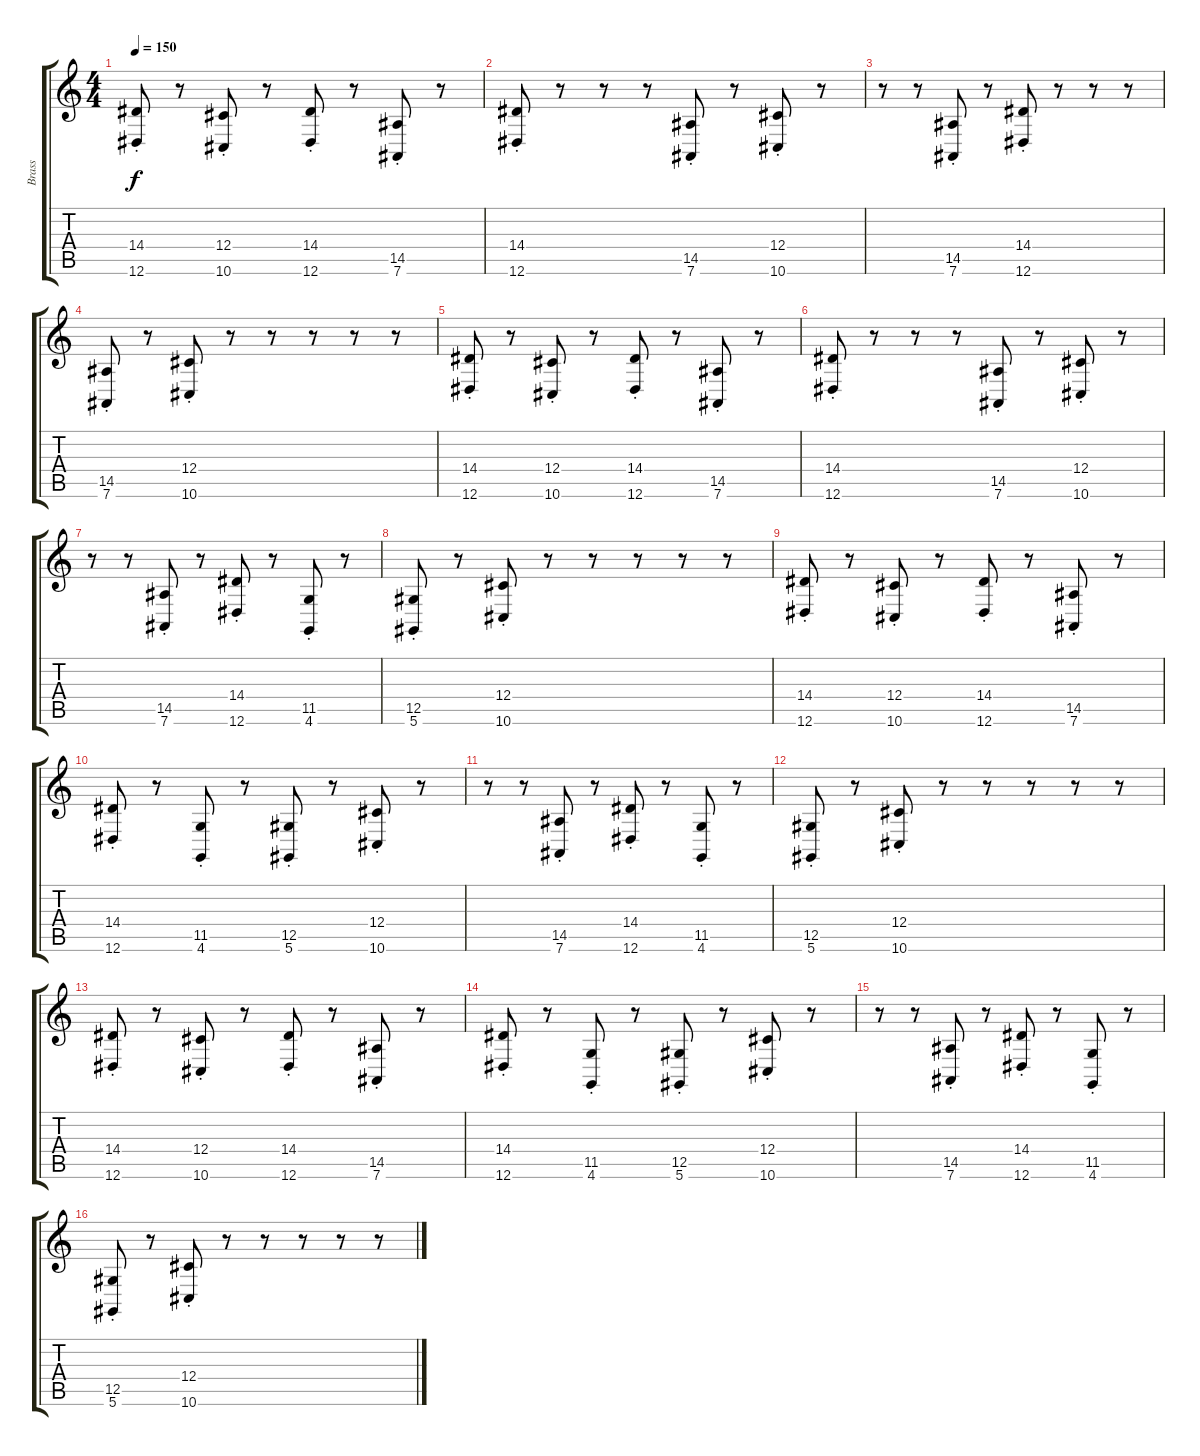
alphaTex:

\track ("Brass" "Brass") {instrument synthbrass1}
\staff {score tabs}
\tuning (Eb4 Bb3 Gb3 Db3 Ab2 Eb2) {hide}
\ts (4 4)
\tempo 150
\clef g2
\ks c
(14.4{st} 12.6{st}).8{dy f} r.8 (12.4{st} 10.6{st}).8 r.8 (14.4{st} 12.6{st}).8 r.8 (14.5{st} 7.6{st}).8 r.8 |
(14.4{st} 12.6{st}).8 r.8 r.8 r.8 (14.5{st} 7.6{st}).8 r.8 (12.4{st} 10.6{st}).8 r.8 |
r.8 r.8 (14.5{st} 7.6{st}).8 r.8 (14.4{st} 12.6{st}).8 r.8 r.8 r.8 |
(14.5{st} 7.6{st}).8 r.8 (12.4{st} 10.6{st}).8 r.8 r.8 r.8 r.8 r.8 |
(14.4{st} 12.6{st}).8 r.8 (12.4{st} 10.6{st}).8 r.8 (14.4{st} 12.6{st}).8 r.8 (14.5{st} 7.6{st}).8 r.8 |
(14.4{st} 12.6{st}).8 r.8 r.8 r.8 (14.5{st} 7.6{st}).8 r.8 (12.4{st} 10.6{st}).8 r.8 |
r.8 r.8 (14.5{st} 7.6{st}).8 r.8 (14.4{st} 12.6{st}).8 r.8 (11.5{st} 4.6{st}).8 r.8 |
(12.5{st} 5.6{st}).8 r.8 (12.4{st} 10.6{st}).8 r.8 r.8 r.8 r.8 r.8 |
(14.4{st} 12.6{st}).8 r.8 (12.4{st} 10.6{st}).8 r.8 (14.4{st} 12.6{st}).8 r.8 (14.5{st} 7.6{st}).8 r.8 |
(14.4{st} 12.6{st}).8 r.8 (11.5{st} 4.6{st}).8 r.8 (12.5{st} 5.6{st}).8 r.8 (12.4{st} 10.6{st}).8 r.8 |
r.8 r.8 (14.5{st} 7.6{st}).8 r.8 (14.4{st} 12.6{st}).8 r.8 (11.5{st} 4.6{st}).8 r.8 |
(12.5{st} 5.6{st}).8 r.8 (12.4{st} 10.6{st}).8 r.8 r.8 r.8 r.8 r.8 |
(14.4{st} 12.6{st}).8 r.8 (12.4{st} 10.6{st}).8 r.8 (14.4{st} 12.6{st}).8 r.8 (14.5{st} 7.6{st}).8 r.8 |
(14.4{st} 12.6{st}).8 r.8 (11.5{st} 4.6{st}).8 r.8 (12.5{st} 5.6{st}).8 r.8 (12.4{st} 10.6{st}).8 r.8 |
r.8 r.8 (14.5{st} 7.6{st}).8 r.8 (14.4{st} 12.6{st}).8 r.8 (11.5{st} 4.6{st}).8 r.8 |
(12.5{st} 5.6{st}).8 r.8 (12.4{st} 10.6{st}).8 r.8 r.8 r.8 r.8 r.8
